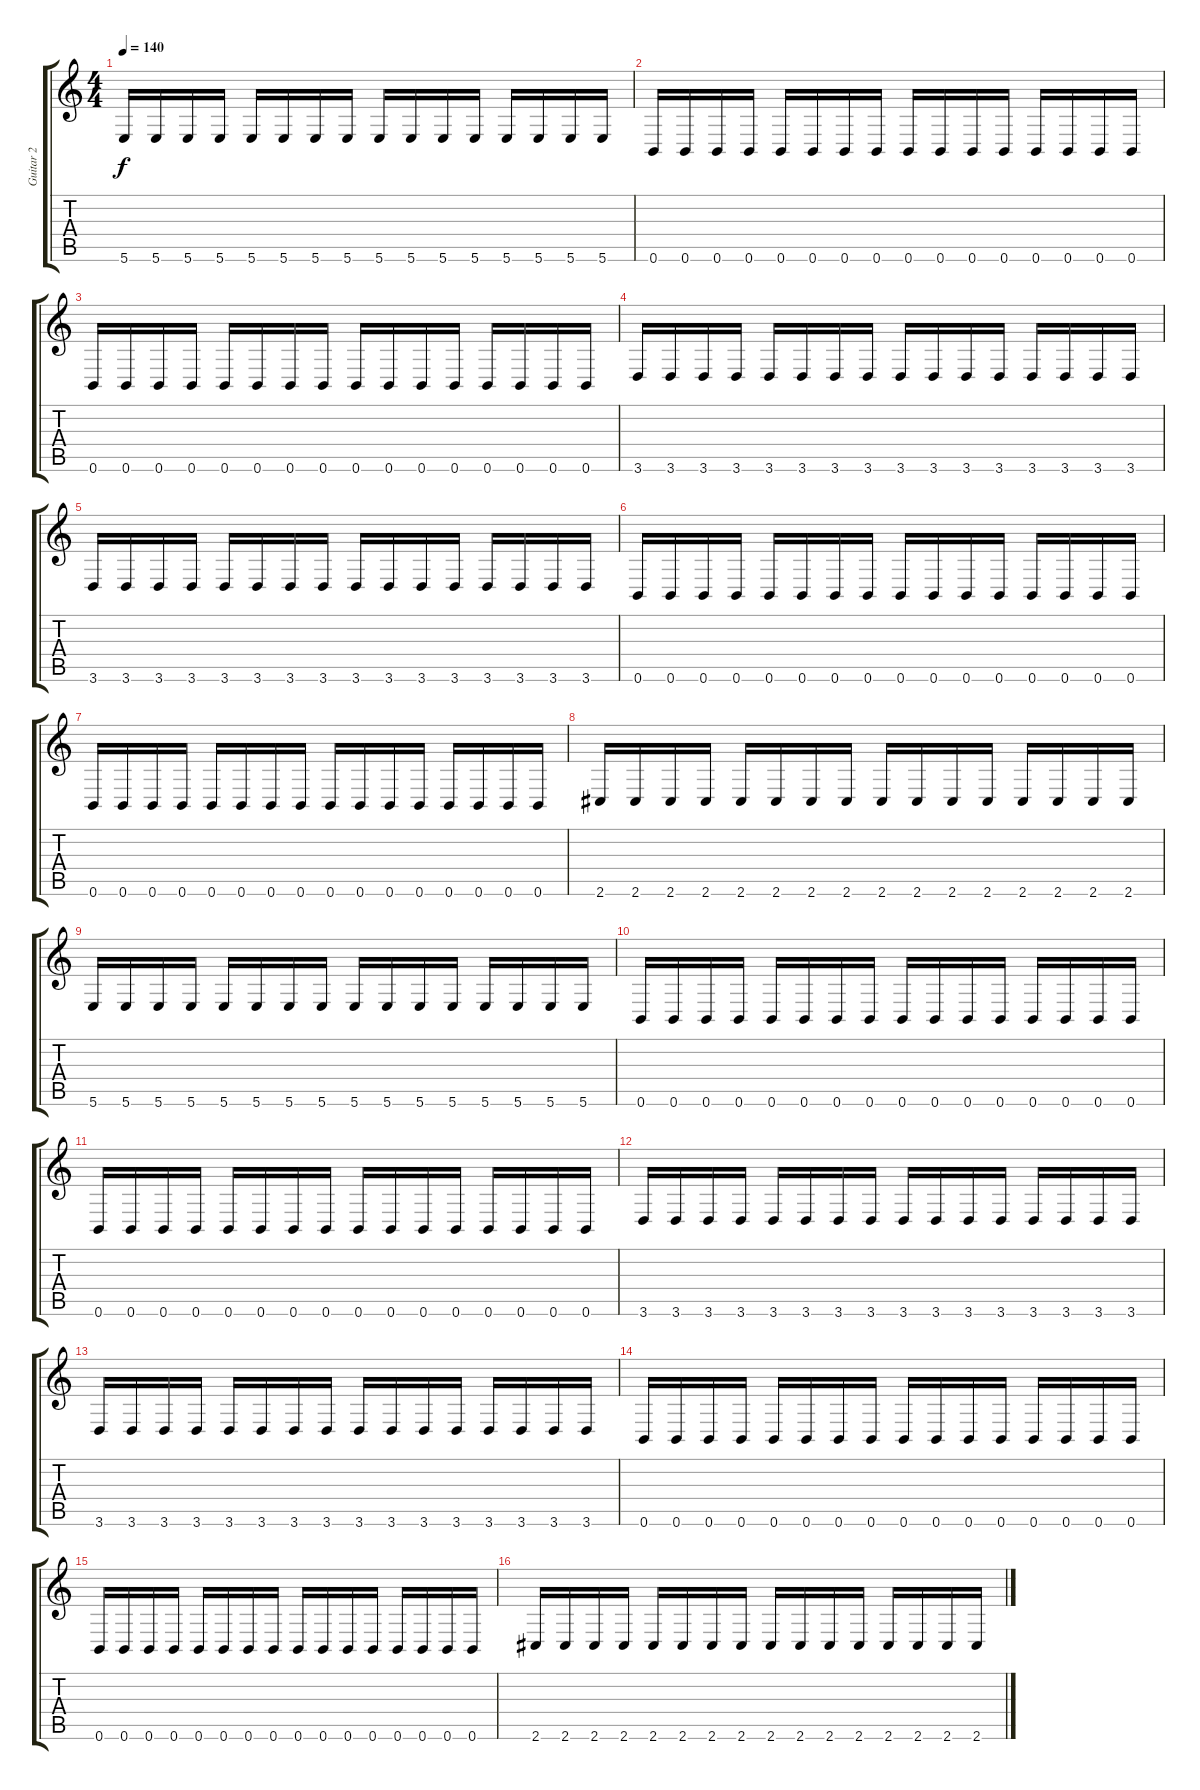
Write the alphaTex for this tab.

\track ("Guitar 2" "Guitar 2") {instrument distortionguitar}
\staff {score tabs}
\tuning (B3 Gb3 D3 A2 E2 B1) {hide}
\ts (4 4)
\tempo 140
\clef g2
\ks c
5.6.16{dy f} 5.6.16 5.6.16 5.6.16 5.6.16 5.6.16 5.6.16 5.6.16 5.6.16 5.6.16 5.6.16 5.6.16 5.6.16 5.6.16 5.6.16 5.6.16 |
0.6.16 0.6.16 0.6.16 0.6.16 0.6.16 0.6.16 0.6.16 0.6.16 0.6.16 0.6.16 0.6.16 0.6.16 0.6.16 0.6.16 0.6.16 0.6.16 |
0.6.16 0.6.16 0.6.16 0.6.16 0.6.16 0.6.16 0.6.16 0.6.16 0.6.16 0.6.16 0.6.16 0.6.16 0.6.16 0.6.16 0.6.16 0.6.16 |
3.6.16 3.6.16 3.6.16 3.6.16 3.6.16 3.6.16 3.6.16 3.6.16 3.6.16 3.6.16 3.6.16 3.6.16 3.6.16 3.6.16 3.6.16 3.6.16 |
3.6.16 3.6.16 3.6.16 3.6.16 3.6.16 3.6.16 3.6.16 3.6.16 3.6.16 3.6.16 3.6.16 3.6.16 3.6.16 3.6.16 3.6.16 3.6.16 |
0.6.16 0.6.16 0.6.16 0.6.16 0.6.16 0.6.16 0.6.16 0.6.16 0.6.16 0.6.16 0.6.16 0.6.16 0.6.16 0.6.16 0.6.16 0.6.16 |
0.6.16 0.6.16 0.6.16 0.6.16 0.6.16 0.6.16 0.6.16 0.6.16 0.6.16 0.6.16 0.6.16 0.6.16 0.6.16 0.6.16 0.6.16 0.6.16 |
2.6.16 2.6.16 2.6.16 2.6.16 2.6.16 2.6.16 2.6.16 2.6.16 2.6.16 2.6.16 2.6.16 2.6.16 2.6.16 2.6.16 2.6.16 2.6.16 |
5.6.16 5.6.16 5.6.16 5.6.16 5.6.16 5.6.16 5.6.16 5.6.16 5.6.16 5.6.16 5.6.16 5.6.16 5.6.16 5.6.16 5.6.16 5.6.16 |
0.6.16 0.6.16 0.6.16 0.6.16 0.6.16 0.6.16 0.6.16 0.6.16 0.6.16 0.6.16 0.6.16 0.6.16 0.6.16 0.6.16 0.6.16 0.6.16 |
0.6.16 0.6.16 0.6.16 0.6.16 0.6.16 0.6.16 0.6.16 0.6.16 0.6.16 0.6.16 0.6.16 0.6.16 0.6.16 0.6.16 0.6.16 0.6.16 |
3.6.16 3.6.16 3.6.16 3.6.16 3.6.16 3.6.16 3.6.16 3.6.16 3.6.16 3.6.16 3.6.16 3.6.16 3.6.16 3.6.16 3.6.16 3.6.16 |
3.6.16 3.6.16 3.6.16 3.6.16 3.6.16 3.6.16 3.6.16 3.6.16 3.6.16 3.6.16 3.6.16 3.6.16 3.6.16 3.6.16 3.6.16 3.6.16 |
0.6.16 0.6.16 0.6.16 0.6.16 0.6.16 0.6.16 0.6.16 0.6.16 0.6.16 0.6.16 0.6.16 0.6.16 0.6.16 0.6.16 0.6.16 0.6.16 |
0.6.16 0.6.16 0.6.16 0.6.16 0.6.16 0.6.16 0.6.16 0.6.16 0.6.16 0.6.16 0.6.16 0.6.16 0.6.16 0.6.16 0.6.16 0.6.16 |
2.6.16 2.6.16 2.6.16 2.6.16 2.6.16 2.6.16 2.6.16 2.6.16 2.6.16 2.6.16 2.6.16 2.6.16 2.6.16 2.6.16 2.6.16 2.6.16
